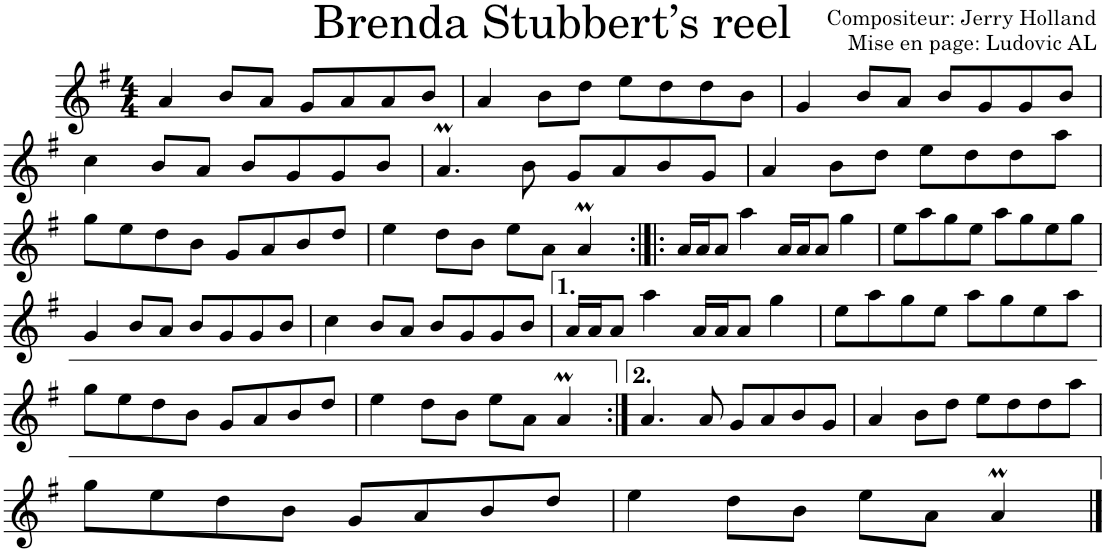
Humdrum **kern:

**kern
*part1
*staff1
*I"Violon
*I'Vln.
*clefG2
*k[f#]
*M4/4
=1
4a/
8b/L
8a/J
8g/L
8a/
8a/
8b/J
=2
4a/
8b\L
8dd\J
8ee\L
8dd\
8dd\
8b\J
=3
4g/
8b/L
8a/J
8b/L
8g/
8g/
8b/J
!!LO:LB:g=z
=4
4cc\
8b/L
8a/J
8b/L
8g/
8g/
8b/J
=5
4.aM/
8b\
8g/L
8a/
8b/
8g/J
=6
4a/
8b\L
8dd\J
8ee\L
8dd\
8dd\
8aa\J
!!LO:LB:g=z
=7
8gg\L
8ee\
8dd\
8b\J
8g/L
8a/
8b/
8dd/J
=8
4ee\
8dd\L
8b\J
8ee\L
8a\J
4aM/
=9:|!|:
16a/LL
16a/J
8a/J
4aa\
16a/LL
16a/J
8a/J
4gg\
=10
8ee\L
8aa\
8gg\
8ee\J
8aa\L
8gg\
8ee\
8gg\J
!!LO:LB:g=z
=11
4g/
8b/L
8a/J
8b/L
8g/
8g/
8b/J
=12
4cc\
8b/L
8a/J
8b/L
8g/
8g/
8b/J
=13
16a/LL
16a/J
8a/J
4aa\
16a/LL
16a/J
8a/J
4gg\
=14
8ee\L
8aa\
8gg\
8ee\J
8aa\L
8gg\
8ee\
8aa\J
!!LO:LB:g=z
=15
8gg\L
8ee\
8dd\
8b\J
8g/L
8a/
8b/
8dd/J
=16
4ee\
8dd\L
8b\J
8ee\L
8a\J
4aM/
=17:|!
4.a/
8a/
8g/L
8a/
8b/
8g/J
=18
4a/
8b\L
8dd\J
8ee\L
8dd\
8dd\
8aa\J
!!LO:LB:g=z
=19
8gg\L
8ee\
8dd\
8b\J
8g/L
8a/
8b/
8dd/J
=20
4ee\
8dd\L
8b\J
8ee\L
8a\J
4aM/
==
*-
